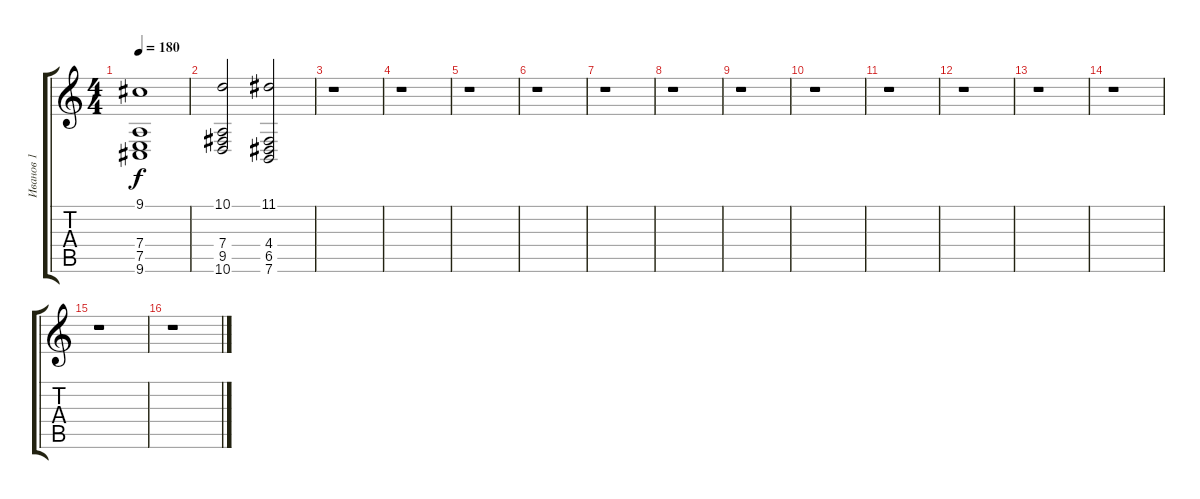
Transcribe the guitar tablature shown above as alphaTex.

\track ("Иванов 1" "Иванов 1") {instrument stringensemble1}
\staff {score tabs}
\tuning (E4 B3 G3 D3 A2 E2) {hide}
\ts (4 4)
\tempo 180
\clef g2
\ks c
(9.1 7.4 7.5 9.6).1{dy f} |
(10.1 7.4 9.5 10.6).2 (11.1 4.4 6.5 7.6).2 |
r.1 |
r.1 |
r.1 |
r.1 |
r.1 |
r.1 |
r.1 |
r.1 |
r.1 |
r.1 |
r.1 |
r.1 |
r.1 |
r.1
